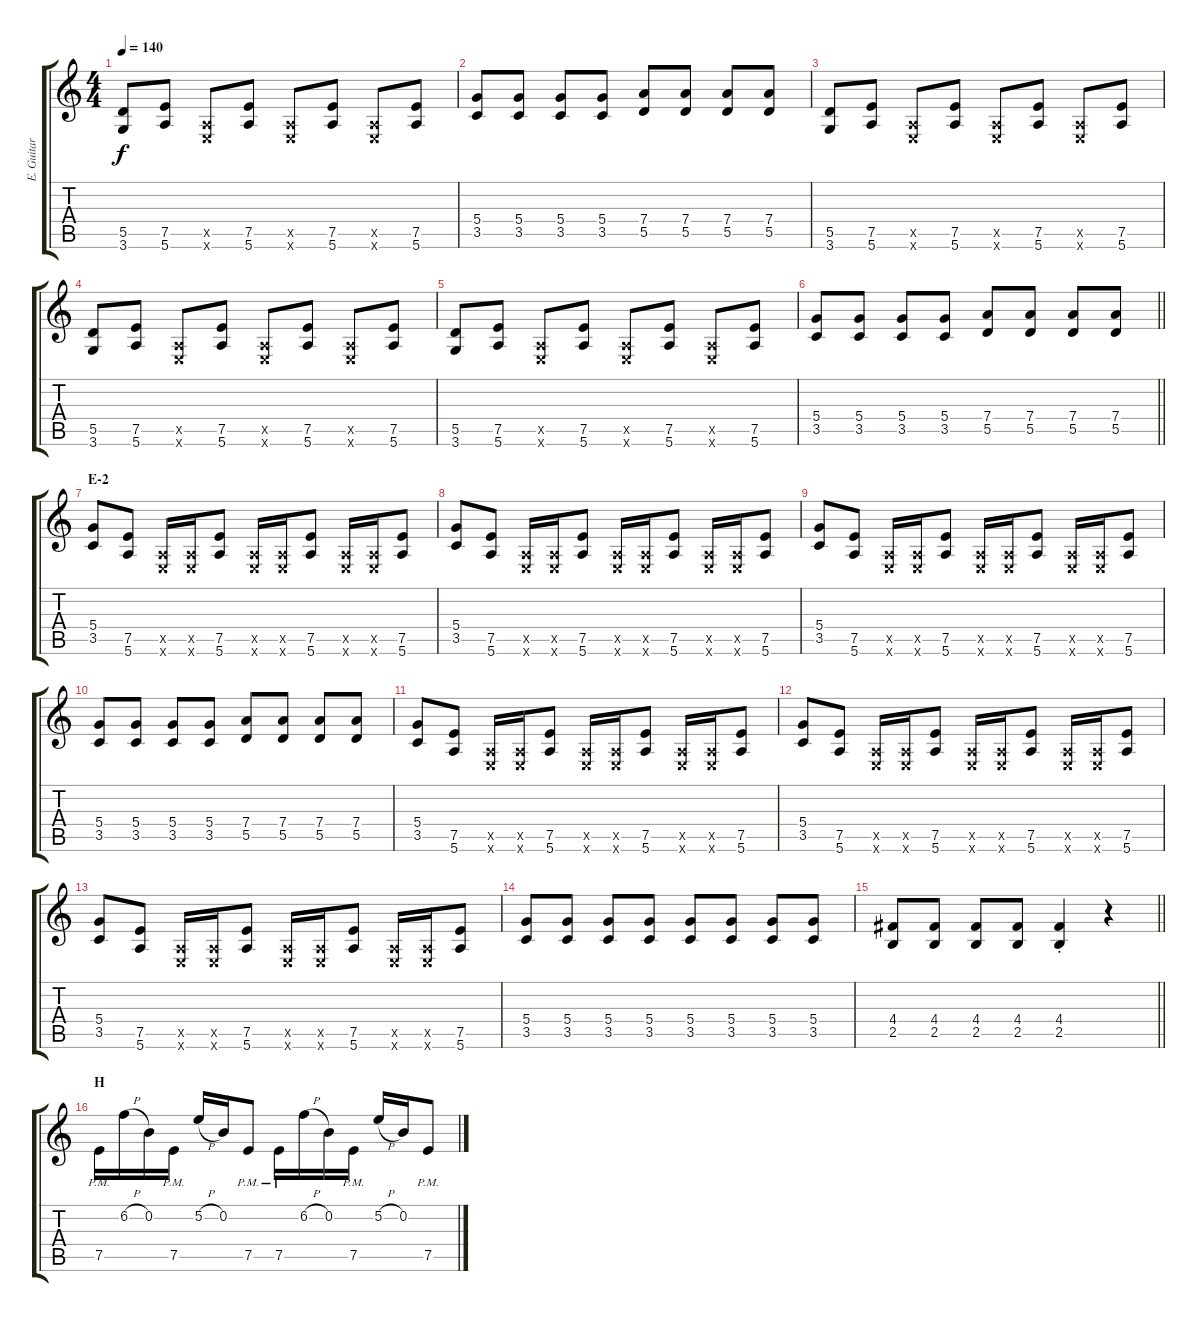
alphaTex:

\track ("E. Guitar II" "E. Guitar ") {instrument overdrivenguitar}
\staff {score tabs}
\tuning (E4 B3 G3 D3 A2 E2) {hide}
\ts (4 4)
\tempo 140
\clef g2
\ks c
(5.5 3.6).8{dy f} (7.5 5.6).8 (0.5{x} 0.6{x}).8 (7.5 5.6).8 (0.5{x} 0.6{x}).8 (7.5 5.6).8 (0.5{x} 0.6{x}).8 (7.5 5.6).8 |
(5.4 3.5).8 (5.4 3.5).8 (5.4 3.5).8 (5.4 3.5).8 (7.4 5.5).8 (7.4 5.5).8 (7.4 5.5).8 (7.4 5.5).8 |
(5.5 3.6).8 (7.5 5.6).8 (0.5{x} 0.6{x}).8 (7.5 5.6).8 (0.5{x} 0.6{x}).8 (7.5 5.6).8 (0.5{x} 0.6{x}).8 (7.5 5.6).8 |
(5.5 3.6).8 (7.5 5.6).8 (0.5{x} 0.6{x}).8 (7.5 5.6).8 (0.5{x} 0.6{x}).8 (7.5 5.6).8 (0.5{x} 0.6{x}).8 (7.5 5.6).8 |
(5.5 3.6).8 (7.5 5.6).8 (0.5{x} 0.6{x}).8 (7.5 5.6).8 (0.5{x} 0.6{x}).8 (7.5 5.6).8 (0.5{x} 0.6{x}).8 (7.5 5.6).8 |
\barLineRight lightlight
(5.4 3.5).8 (5.4 3.5).8 (5.4 3.5).8 (5.4 3.5).8 (7.4 5.5).8 (7.4 5.5).8 (7.4 5.5).8 (7.4 5.5).8 |
\section ("" "E-2")
(5.4 3.5).8 (7.5 5.6).8 (0.5{x} 0.6{x}).16 (0.5{x} 0.6{x}).16 (7.5 5.6).8 (0.5{x} 0.6{x}).16 (0.5{x} 0.6{x}).16 (7.5 5.6).8 (0.5{x} 0.6{x}).16 (0.5{x} 0.6{x}).16 (7.5 5.6).8 |
(5.4 3.5).8 (7.5 5.6).8 (0.5{x} 0.6{x}).16 (0.5{x} 0.6{x}).16 (7.5 5.6).8 (0.5{x} 0.6{x}).16 (0.5{x} 0.6{x}).16 (7.5 5.6).8 (0.5{x} 0.6{x}).16 (0.5{x} 0.6{x}).16 (7.5 5.6).8 |
(5.4 3.5).8 (7.5 5.6).8 (0.5{x} 0.6{x}).16 (0.5{x} 0.6{x}).16 (7.5 5.6).8 (0.5{x} 0.6{x}).16 (0.5{x} 0.6{x}).16 (7.5 5.6).8 (0.5{x} 0.6{x}).16 (0.5{x} 0.6{x}).16 (7.5 5.6).8 |
(5.4 3.5).8 (5.4 3.5).8 (5.4 3.5).8 (5.4 3.5).8 (7.4 5.5).8 (7.4 5.5).8 (7.4 5.5).8 (7.4 5.5).8 |
(5.4 3.5).8 (7.5 5.6).8 (0.5{x} 0.6{x}).16 (0.5{x} 0.6{x}).16 (7.5 5.6).8 (0.5{x} 0.6{x}).16 (0.5{x} 0.6{x}).16 (7.5 5.6).8 (0.5{x} 0.6{x}).16 (0.5{x} 0.6{x}).16 (7.5 5.6).8 |
(5.4 3.5).8 (7.5 5.6).8 (0.5{x} 0.6{x}).16 (0.5{x} 0.6{x}).16 (7.5 5.6).8 (0.5{x} 0.6{x}).16 (0.5{x} 0.6{x}).16 (7.5 5.6).8 (0.5{x} 0.6{x}).16 (0.5{x} 0.6{x}).16 (7.5 5.6).8 |
(5.4 3.5).8 (7.5 5.6).8 (0.5{x} 0.6{x}).16 (0.5{x} 0.6{x}).16 (7.5 5.6).8 (0.5{x} 0.6{x}).16 (0.5{x} 0.6{x}).16 (7.5 5.6).8 (0.5{x} 0.6{x}).16 (0.5{x} 0.6{x}).16 (7.5 5.6).8 |
(5.4 3.5).8 (5.4 3.5).8 (5.4 3.5).8 (5.4 3.5).8 (5.4 3.5).8 (5.4 3.5).8 (5.4 3.5).8 (5.4 3.5).8 |
\barLineRight lightlight
(4.4 2.5).8 (4.4 2.5).8 (4.4 2.5).8 (4.4 2.5).8 (4.4{st} 2.5{st}).4 r.4 |
\section ("" "H")
7.5{pm}.16 6.2{h}.16 0.2.16 7.5{pm}.16 5.2{h}.16 0.2.16 7.5{pm}.8 7.5{pm}.16 6.2{h}.16 0.2.16 7.5{pm}.16 5.2{h}.16 0.2.16 7.5{pm}.8
